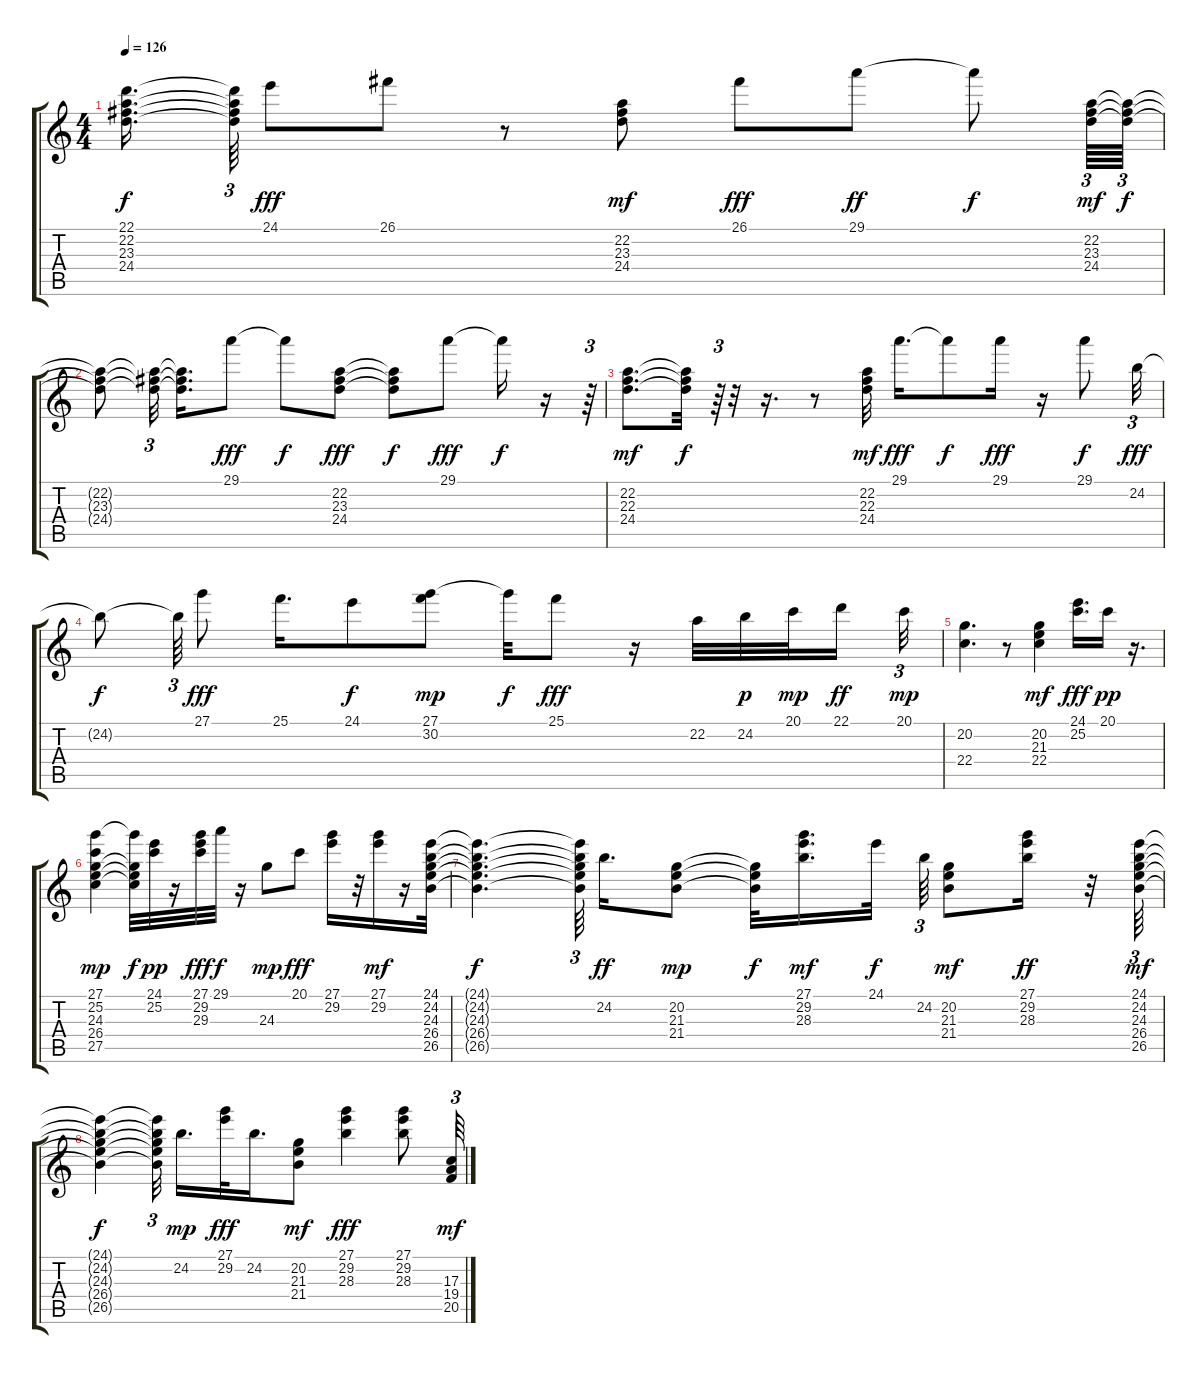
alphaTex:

\track "" {instrument rockorgan}
\staff {score tabs}
\tuning (E4 B3 G3 D3 A2 E2) {hide}
\ts (4 4)
\tempo 126
\clef g2
\ks c
(22.1{t} 22.2{t} 23.3{t} 24.4{t}).16{d dy f} (22.1{t} 22.2{t} 23.3{t} 24.4{t}).64{tu (3 2)} 24.1.8{dy fff} 26.1.8 r.8 (22.2 23.3 24.4).8{dy mf} 26.1.8{dy fff} 29.1.8{dy ff} 29.1{t}.8{dy f} (22.2 23.3 24.4).64{tu (3 2) dy mf} (22.2{t} 23.3{t} 24.4{t}).64{tu (3 2) dy f} |
(22.2{t} 23.3{t} 24.4{t}).8 (22.2{t} 23.3{t} 24.4{t}).32{tu (3 2)} (22.2{t} 23.3{t} 24.4{t}).16{d} 29.1.8{dy fff} 29.1{t}.8{dy f} (22.2 23.3 24.4).8{dy fff} (22.2{t} 23.3{t} 24.4{t}).8{dy f} 29.1.8{dy fff} 29.1{t}.16{dy f} r.16 r.64{tu (3 2)} |
(22.2 22.3 24.4).8{d dy mf} (22.2{t} 22.3{t} 24.4{t}).32{dy f} r.64{tu (3 2)} r.32 r.16{d} r.8 (22.2 22.3 24.4).32{dy mf} 29.1.16{d dy fff} 29.1{t}.8{dy f} 29.1.16{dy fff} r.16 29.1.8{dy f} 24.2.32{tu (3 2) dy fff} |
24.2{t}.8{dy f} 24.2{t}.64{tu (3 2)} 27.1.8{dy fff} 25.1.16{d} 24.1.8{dy f} (27.1 30.2).8{dy mp} 27.1{t}.32{dy f} 25.1.8{dy fff} r.16 22.2.32 24.2.32{dy p} 20.1.32{dy mp} 22.1.16{dy ff} 20.1.32{tu (3 2) dy mp} |
(20.2 22.4).4{d} r.8 (20.2 21.3 22.4).4{dy mf} (24.1 25.2).16{d dy fff} 20.1.16{dy pp} r.16{d} |
(27.1 25.2 24.3 26.4 27.5).4{dy mp} (27.1{t} 24.3{t} 26.4{t} 27.5{t}).32{dy f} (24.1 25.2).32{dy pp} r.16 (27.1 29.2 29.3).32{dy fff} 29.1.32{dy f} r.16 24.3.8{dy mp} 20.1.8{dy fff} (27.1 29.2).16 r.32 (27.1 29.2).16{dy mf} r.16 (24.1 24.2 24.3 26.4 26.5).32 |
(24.1{t} 24.2{t} 24.3{t} 26.4{t} 26.5{t}).4{d dy f} (24.1{t} 24.2{t} 24.3{t} 26.4{t} 26.5{t}).64{tu (3 2)} 24.2.16{d dy ff} (20.2 21.3 21.4).8{dy mp} (20.2{t} 21.3{t} 21.4{t}).32{dy f} (27.1 29.2 28.3).16{d dy mf} 24.1.32{dy f} 24.2.64{tu (3 2)} (20.2 21.3 21.4).8{dy mf} (27.1 29.2 28.3).16{dy ff} r.32 (24.1 24.2 24.3 26.4 26.5).64{tu (3 2) dy mf} |
(24.1{t} 24.2{t} 24.3{t} 26.4{t} 26.5{t}).4{dy f} (24.1{t} 24.2{t} 24.3{t} 26.4{t} 26.5{t}).32{tu (3 2)} 24.2.16{d dy mp} (27.1 29.2).32{dy fff} 24.2.16{d} (20.2 21.3 21.4).8{dy mf} (27.1 29.2 28.3).4{dy fff} (27.1 29.2 28.3).8 (17.3 19.4 20.5).64{tu (3 2) dy mf}
